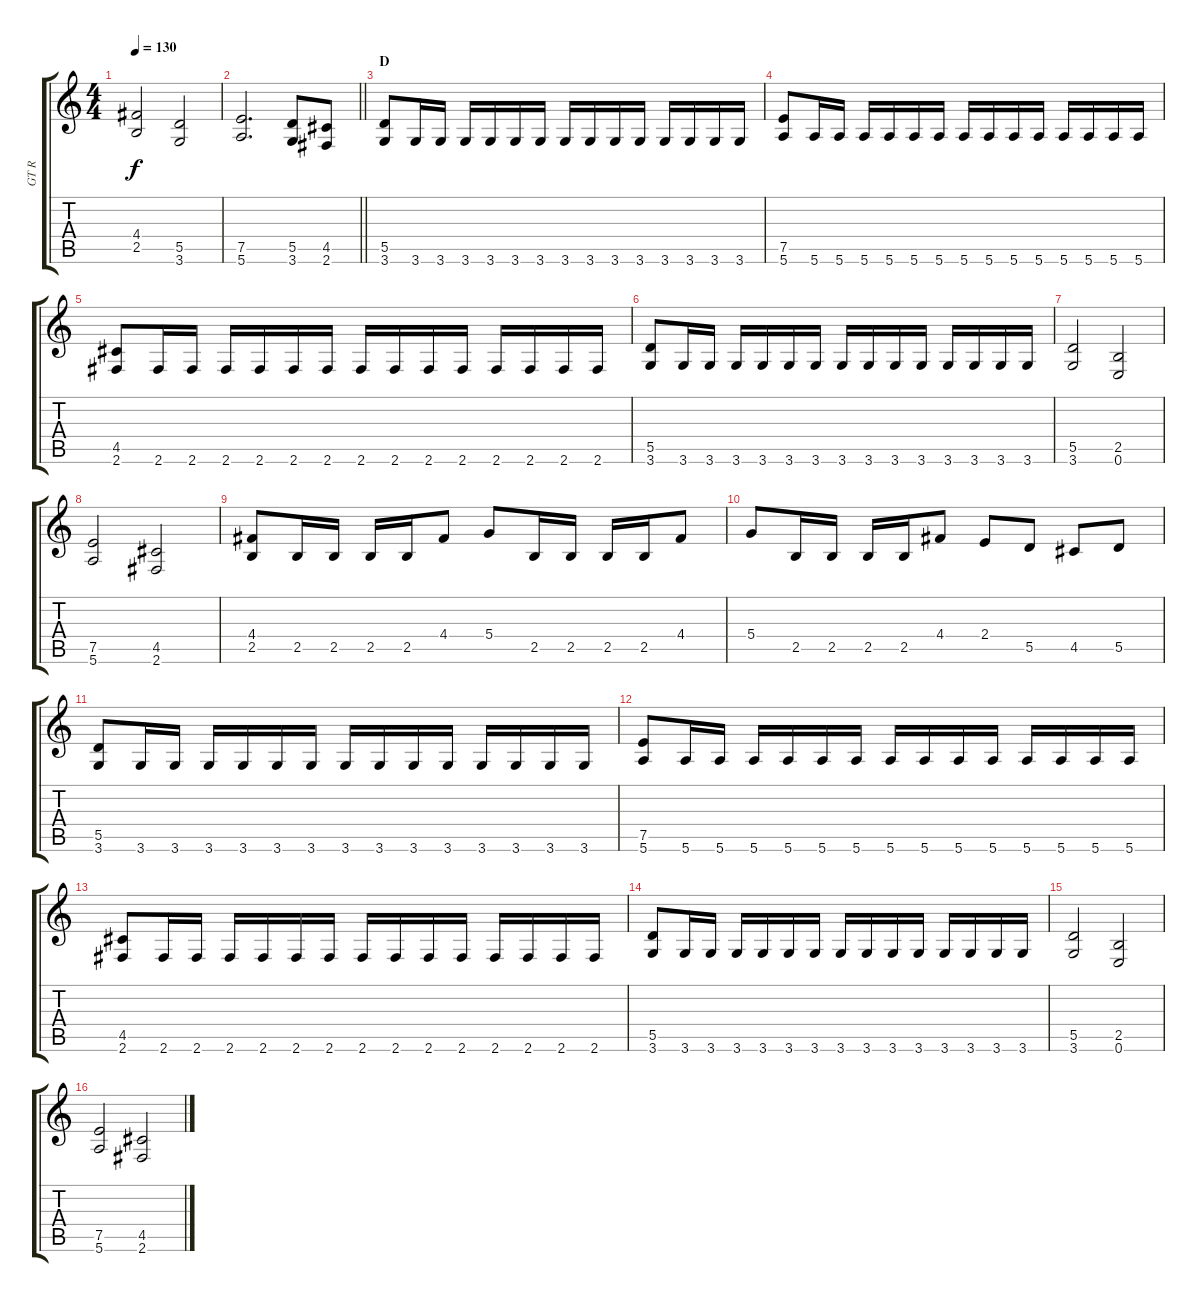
\track ("GT R" "GT R") {instrument distortionguitar}
\staff {score tabs}
\tuning (E4 B3 G3 D3 A2 E2) {hide}
\ts (4 4)
\tempo 130
\clef g2
\ks c
(4.4 2.5).2{dy f} (5.5 3.6).2 |
\barLineRight lightlight
(7.5 5.6).2{d} (5.5 3.6).8 (4.5 2.6).8 |
\section ("" "D")
(5.5 3.6).8 3.6.16 3.6.16 3.6.16 3.6.16 3.6.16 3.6.16 3.6.16 3.6.16 3.6.16 3.6.16 3.6.16 3.6.16 3.6.16 3.6.16 |
(7.5 5.6).8 5.6.16 5.6.16 5.6.16 5.6.16 5.6.16 5.6.16 5.6.16 5.6.16 5.6.16 5.6.16 5.6.16 5.6.16 5.6.16 5.6.16 |
(4.5 2.6).8 2.6.16 2.6.16 2.6.16 2.6.16 2.6.16 2.6.16 2.6.16 2.6.16 2.6.16 2.6.16 2.6.16 2.6.16 2.6.16 2.6.16 |
(5.5 3.6).8 3.6.16 3.6.16 3.6.16 3.6.16 3.6.16 3.6.16 3.6.16 3.6.16 3.6.16 3.6.16 3.6.16 3.6.16 3.6.16 3.6.16 |
(5.5 3.6).2 (2.5 0.6).2 |
(7.5 5.6).2 (4.5 2.6).2 |
(4.4 2.5).8 2.5.16 2.5.16 2.5.16 2.5.16 4.4.8 5.4.8 2.5.16 2.5.16 2.5.16 2.5.16 4.4.8 |
5.4.8 2.5.16 2.5.16 2.5.16 2.5.16 4.4.8 2.4.8 5.5.8 4.5.8 5.5.8 |
(5.5 3.6).8 3.6.16 3.6.16 3.6.16 3.6.16 3.6.16 3.6.16 3.6.16 3.6.16 3.6.16 3.6.16 3.6.16 3.6.16 3.6.16 3.6.16 |
(7.5 5.6).8 5.6.16 5.6.16 5.6.16 5.6.16 5.6.16 5.6.16 5.6.16 5.6.16 5.6.16 5.6.16 5.6.16 5.6.16 5.6.16 5.6.16 |
(4.5 2.6).8 2.6.16 2.6.16 2.6.16 2.6.16 2.6.16 2.6.16 2.6.16 2.6.16 2.6.16 2.6.16 2.6.16 2.6.16 2.6.16 2.6.16 |
(5.5 3.6).8 3.6.16 3.6.16 3.6.16 3.6.16 3.6.16 3.6.16 3.6.16 3.6.16 3.6.16 3.6.16 3.6.16 3.6.16 3.6.16 3.6.16 |
(5.5 3.6).2 (2.5 0.6).2 |
(7.5 5.6).2 (4.5 2.6).2
